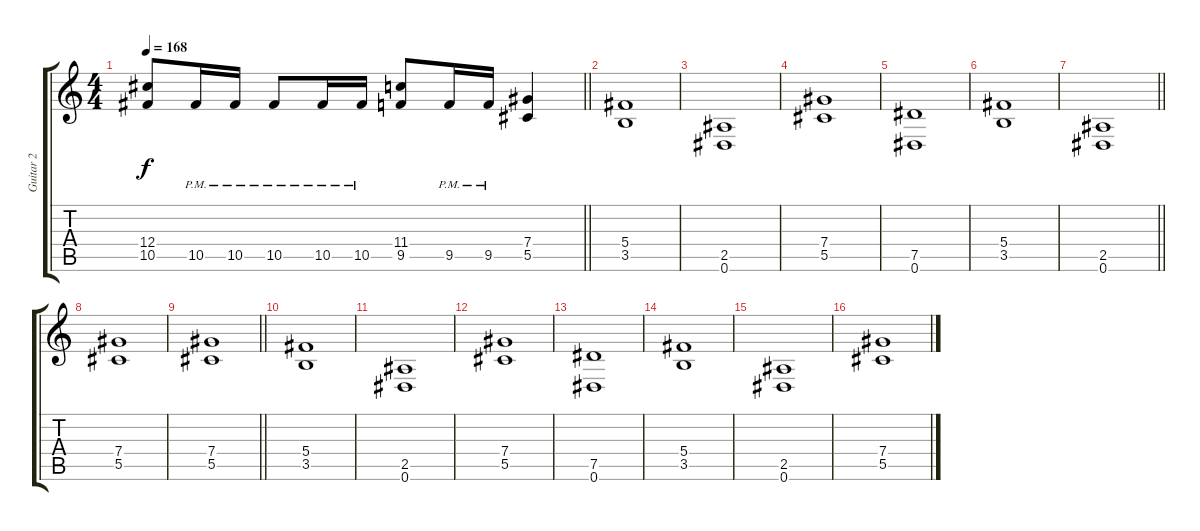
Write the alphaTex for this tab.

\track ("Guitar 2" "Guitar 2") {instrument distortionguitar}
\staff {score tabs}
\tuning (Eb4 Bb3 Gb3 Db3 Ab2 Eb2) {hide}
\ts (4 4)
\tempo 168
\clef g2
\barLineRight lightlight
\ks c
(12.4 10.5).8{dy f} 10.5{pm}.16 10.5{pm}.16 10.5{pm}.8 10.5{pm}.16 10.5{pm}.16 (11.4 9.5).8 9.5{pm}.16 9.5{pm}.16 (7.4 5.5).4 |
(5.4 3.5).1 |
(2.5 0.6).1 |
(7.4 5.5).1 |
(7.5 0.6).1 |
(5.4 3.5).1 |
\barLineRight lightlight
(2.5 0.6).1 |
(7.4 5.5).1 |
\barLineRight lightlight
(7.4 5.5).1 |
(5.4 3.5).1 |
(2.5 0.6).1 |
(7.4 5.5).1 |
(7.5 0.6).1 |
(5.4 3.5).1 |
(2.5 0.6).1 |
(7.4 5.5).1
